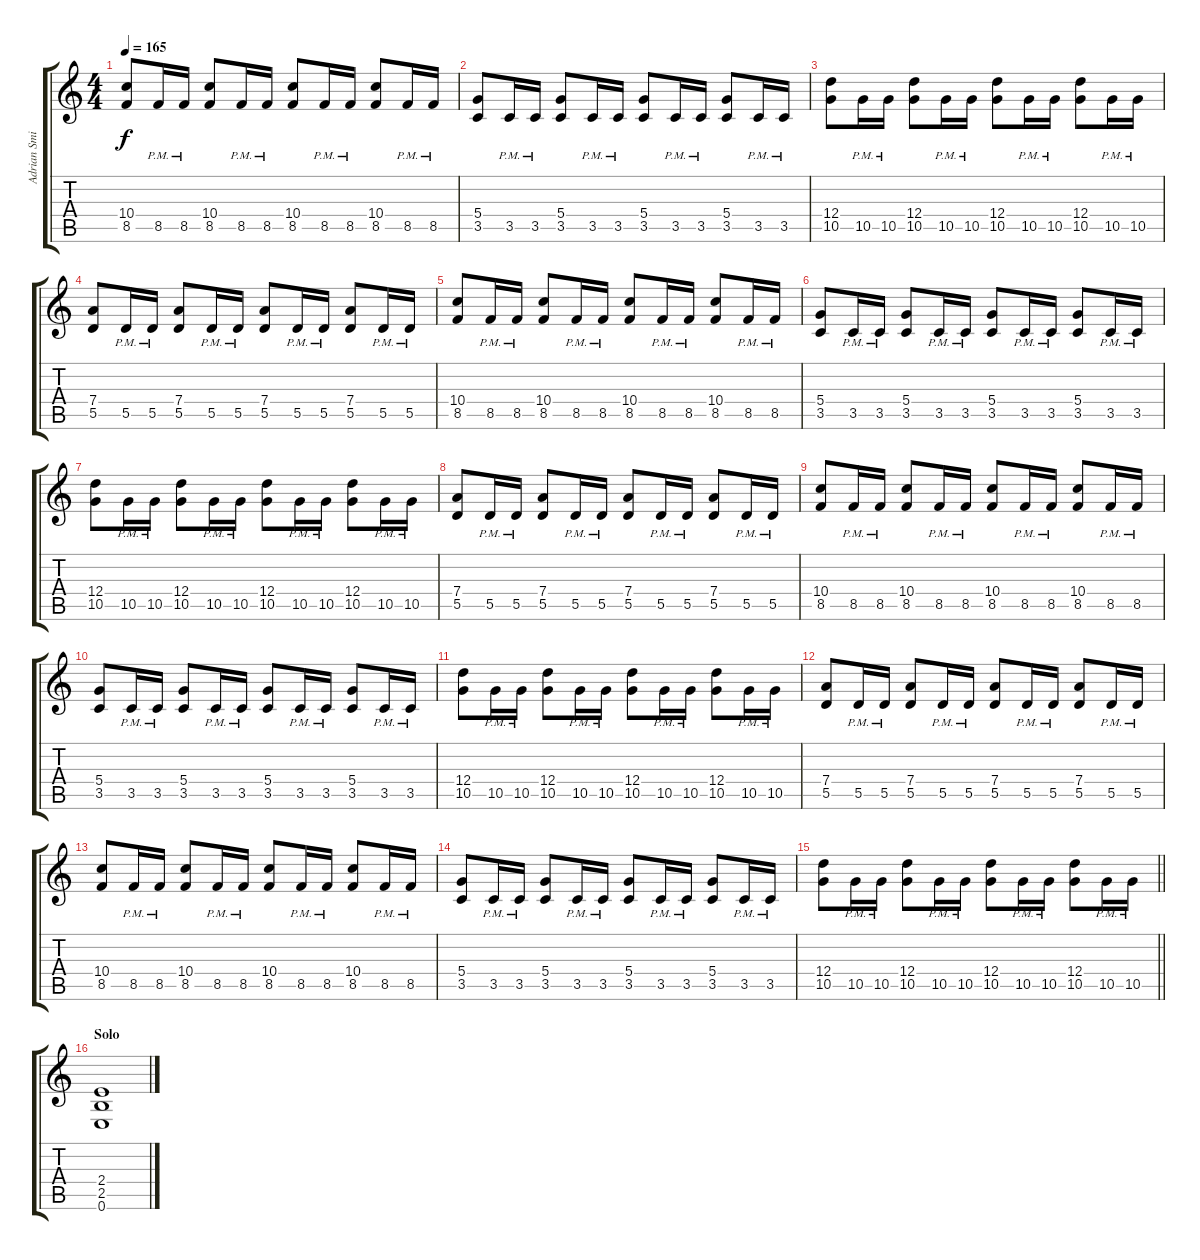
\track ("Adrian Smith" "Adrian Smi") {instrument acousticguitarsteel}
\staff {score tabs}
\tuning (E4 B3 G3 D3 A2 E2) {hide}
\ts (4 4)
\tempo 165
\clef g2
\ks c
(10.4 8.5).8{dy f} 8.5{pm}.16 8.5{pm}.16 (10.4 8.5).8 8.5{pm}.16 8.5{pm}.16 (10.4 8.5).8 8.5{pm}.16 8.5{pm}.16 (10.4 8.5).8 8.5{pm}.16 8.5{pm}.16 |
(5.4 3.5).8 3.5{pm}.16 3.5{pm}.16 (5.4 3.5).8 3.5{pm}.16 3.5{pm}.16 (5.4 3.5).8 3.5{pm}.16 3.5{pm}.16 (5.4 3.5).8 3.5{pm}.16 3.5{pm}.16 |
(12.4 10.5).8 10.5{pm}.16 10.5{pm}.16 (12.4 10.5).8 10.5{pm}.16 10.5{pm}.16 (12.4 10.5).8 10.5{pm}.16 10.5{pm}.16 (12.4 10.5).8 10.5{pm}.16 10.5{pm}.16 |
(7.4 5.5).8 5.5{pm}.16 5.5{pm}.16 (7.4 5.5).8 5.5{pm}.16 5.5{pm}.16 (7.4 5.5).8 5.5{pm}.16 5.5{pm}.16 (7.4 5.5).8 5.5{pm}.16 5.5{pm}.16 |
(10.4 8.5).8 8.5{pm}.16 8.5{pm}.16 (10.4 8.5).8 8.5{pm}.16 8.5{pm}.16 (10.4 8.5).8 8.5{pm}.16 8.5{pm}.16 (10.4 8.5).8 8.5{pm}.16 8.5{pm}.16 |
(5.4 3.5).8 3.5{pm}.16 3.5{pm}.16 (5.4 3.5).8 3.5{pm}.16 3.5{pm}.16 (5.4 3.5).8 3.5{pm}.16 3.5{pm}.16 (5.4 3.5).8 3.5{pm}.16 3.5{pm}.16 |
(12.4 10.5).8 10.5{pm}.16 10.5{pm}.16 (12.4 10.5).8 10.5{pm}.16 10.5{pm}.16 (12.4 10.5).8 10.5{pm}.16 10.5{pm}.16 (12.4 10.5).8 10.5{pm}.16 10.5{pm}.16 |
(7.4 5.5).8 5.5{pm}.16 5.5{pm}.16 (7.4 5.5).8 5.5{pm}.16 5.5{pm}.16 (7.4 5.5).8 5.5{pm}.16 5.5{pm}.16 (7.4 5.5).8 5.5{pm}.16 5.5{pm}.16 |
(10.4 8.5).8 8.5{pm}.16 8.5{pm}.16 (10.4 8.5).8 8.5{pm}.16 8.5{pm}.16 (10.4 8.5).8 8.5{pm}.16 8.5{pm}.16 (10.4 8.5).8 8.5{pm}.16 8.5{pm}.16 |
(5.4 3.5).8 3.5{pm}.16 3.5{pm}.16 (5.4 3.5).8 3.5{pm}.16 3.5{pm}.16 (5.4 3.5).8 3.5{pm}.16 3.5{pm}.16 (5.4 3.5).8 3.5{pm}.16 3.5{pm}.16 |
(12.4 10.5).8 10.5{pm}.16 10.5{pm}.16 (12.4 10.5).8 10.5{pm}.16 10.5{pm}.16 (12.4 10.5).8 10.5{pm}.16 10.5{pm}.16 (12.4 10.5).8 10.5{pm}.16 10.5{pm}.16 |
(7.4 5.5).8 5.5{pm}.16 5.5{pm}.16 (7.4 5.5).8 5.5{pm}.16 5.5{pm}.16 (7.4 5.5).8 5.5{pm}.16 5.5{pm}.16 (7.4 5.5).8 5.5{pm}.16 5.5{pm}.16 |
(10.4 8.5).8 8.5{pm}.16 8.5{pm}.16 (10.4 8.5).8 8.5{pm}.16 8.5{pm}.16 (10.4 8.5).8 8.5{pm}.16 8.5{pm}.16 (10.4 8.5).8 8.5{pm}.16 8.5{pm}.16 |
(5.4 3.5).8 3.5{pm}.16 3.5{pm}.16 (5.4 3.5).8 3.5{pm}.16 3.5{pm}.16 (5.4 3.5).8 3.5{pm}.16 3.5{pm}.16 (5.4 3.5).8 3.5{pm}.16 3.5{pm}.16 |
\barLineRight lightlight
(12.4 10.5).8 10.5{pm}.16 10.5{pm}.16 (12.4 10.5).8 10.5{pm}.16 10.5{pm}.16 (12.4 10.5).8 10.5{pm}.16 10.5{pm}.16 (12.4 10.5).8 10.5{pm}.16 10.5{pm}.16 |
\section ("" "Solo")
(2.4 2.5 0.6).1
